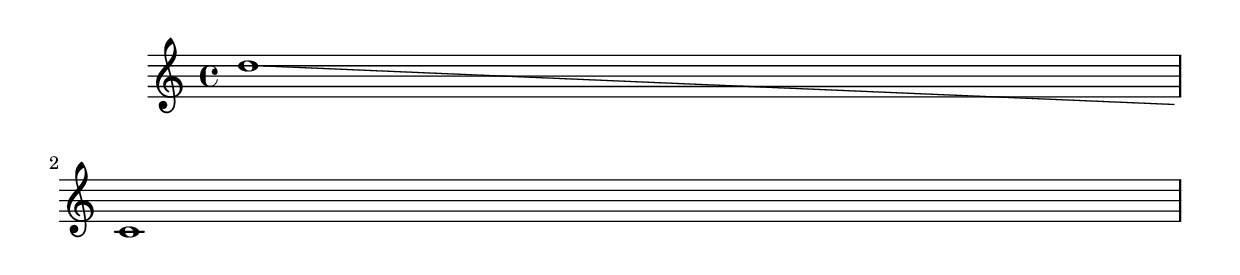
\header {
  texidoc = "If broken, Glissandi anticipate on the pitch of the next line."
  
}
\version "2.11.13"

\relative c'' {
  \override Glissando #'breakable = ##t 
  d1 \glissando |
  \break
  c,1
}
